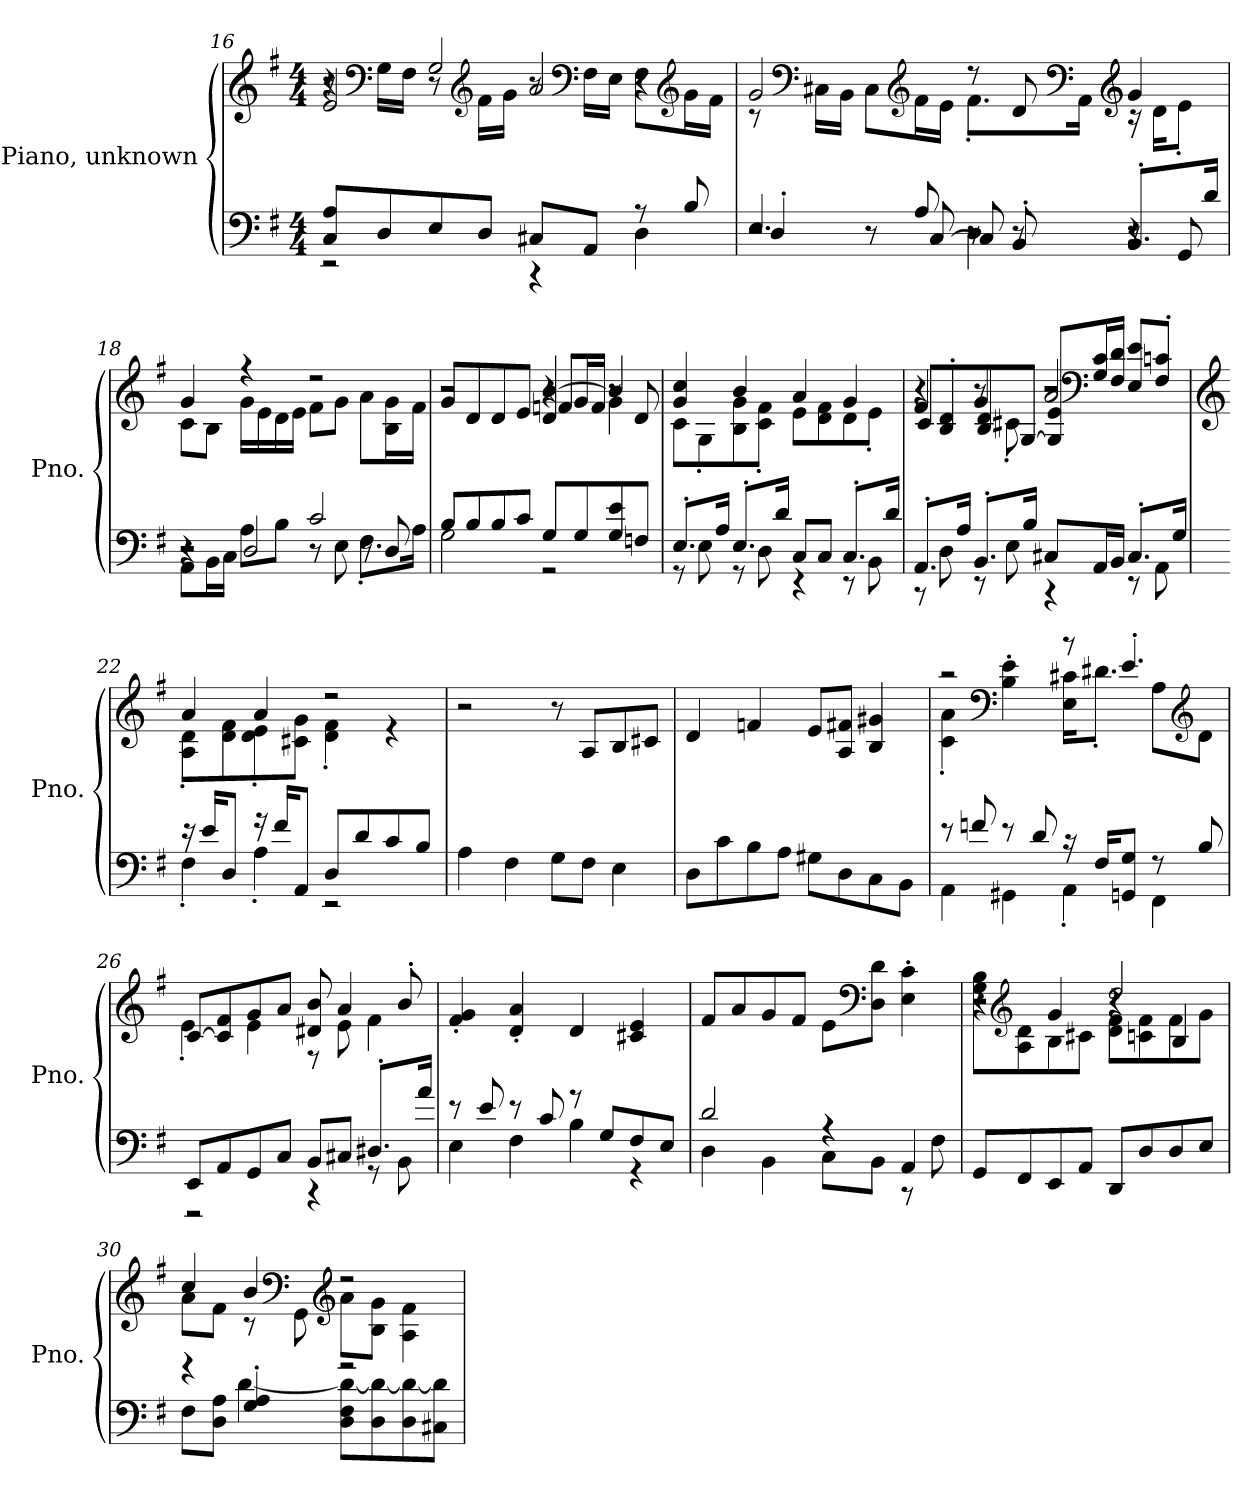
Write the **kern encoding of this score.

**kern	**kern
*part1	*part1
*staff2	*staff1
*I"Piano, unknown	*
*I'Pno.	*
!!LO:LB:g=z
*clefF4	*clefG2
*k[f#]	*k[f#]
*M4/4	*M4/4
=16	=16
*^	*^
*	*	*	*^
8C/ 8A/L	2r	2e/	8r	4r
*	*	*clefF4	*	*
8D/	.	.	16G\LL	.
.	.	.	16F#\JJ	.
8E/	.	.	8r	2G/
*	*	*clefG2	*	*
8D/J	.	.	16f#\LL	.
.	.	.	16g\JJ	.
8C#X/L	4r	2a/	8r	.
*	*	*clefF4	*	*
8AA/J	.	.	16F#\LL	.
.	.	.	16E\JJ	.
8r	4D\	.	8F#\L	4r
*	*	*clefG2	*	*
8B/	.	.	16g\L	.
.	.	.	16f#\JJ	.
*	*	*	*v	*v
=17	=17	=17	=17
*	*^	*	*
4.E/	2r	4D'/	2g/	8r
*	*	*	*clefF4	*
.	.	.	.	16C#X\LL
.	.	.	.	16BB\JJ
.	.	8r	.	8C#\L
*	*	*	*clefG2	*
8A/	.	[8C/	.	16f#\L
.	.	.	.	16e\JJ
8r	4D\	8C/]	8r	8.f#'\L
8BB'/	.	8r	8d/	.
*	*	*	*clefF4	*
.	.	.	.	16AA\Jk
*	*	*	*clefG2	*
8.BB'/L	4r	8r	4g/	16r
.	.	.	.	16d\KL
.	.	8GG/	.	8e'\J
16d/Jk	.	.	.	.
!!LO:PB:g=z	!!
=18	=18	=18	=18	=18
2r	8AA\L	4r	4g/	8c\L
.	16BB\L	.	.	8B\J
.	16C\JJ	.	.	.
.	8A\L	2D/	4r	16g\LL
.	.	.	.	16e\
.	8B\J	.	.	16d\
.	.	.	.	16e\JJ
2c/	8r	.	2r	8f#\L
.	8E\	.	.	8g\J
.	8.F#'\L	8r	.	8a\L
.	.	8D/	.	16B\ 16g\L
.	16A\Jk	.	.	16f#\JJ
*	*v	*v	*	*
=19	=19	=19	=19
*	*	*	*^
8B/L	2G\	2r	2r	8g/L
8B/	.	.	.	8d/
8B/	.	.	.	8d/
8c/J	.	.	.	8e/J
8G/L	2r	4d/ [4b/	4r	8fn/L
8G/	.	.	.	16g/L
.	.	.	.	16f/JJ
8G/ 8e/	.	4b/]	4g\	8r
8Fn/J	.	.	.	8d/
*	*	*	*v	*v
=20	=20	=20	=20
8.E'/L	8r	4g/ 4cc/	8c\L
.	8E\	.	8G'\
16A/Jk	.	.	.
8.E'/L	8r	4b/	8B\ 8g\
.	8D\	.	8c\' 8f#\'J
16d/Jk	.	.	.
8C/L	4r	4a/	8e\L
8C/J	.	.	8d\ 8f#\
8.C'/L	8r	4g/	8d\
.	8BB\	.	8e'\J
16d/Jk	.	.	.
!!LO:LB:g=z
=21	=21	=21	=21
*	*	*	*^
8.AA'/L	8r	4f#/	4r	8c/L
.	8D\	.	.	8B/' 8d/'
16A/Jk	.	.	.	.
8.BB'/L	8r	4g/	8r	8B/ 8d/
.	8E\	.	8c#X'\	[8G/J
16B/Jk	.	.	.	.
8C#X/L	4r	2a/	2r	8G/] 8e/L
*	*	*clefF4	*	*
16AA/L	.	.	.	16G/ 16c#/L
16BB/JJ	.	.	.	16F#/ 16d/JJ
8.C#'/L	8r	.	.	8E/ 8e/L
.	8AA\	.	.	8F#/' 8cn/'J
16G/Jk	.	.	.	.
*	*	*v	*v	*v
=22	=22	=22
*	*	*clefG2
*	*	*^
16r	4F#'\	4a/	8A\' 8d\'L
16e/KL	.	.	.
8D/J	.	.	8d\ 8f#\
16r	4A'\	4a/	8d\' 8e\'
16f#/KL	.	.	.
8AA/J	.	.	8c#X\ 8g\J
8D/L	2r	2r	4d\' 4f#\'
8d/	.	.	.
8c/	.	.	4r
8B/J	.	.	.
*v	*v	*	*
*	*v	*v
=23	=23
4A\	2r
4F#\	.
8G\L	8r
8F#\J	8A/L
4E\	8B/
.	8c#X/J
!!LO:LB:g=z
=24	=24
8D\L	4d/
8c\	.
8B\	4fn/
8A\J	.
8G#X\L	8e/L
8D\	8A/ 8f#X/J
8C\	4B/ 4g#X/
8BB\J	.
=25	=25
*^	*^
8r	4AA\	2r	4c\' 4a\'
8fn/	.	.	.
*	*	*clefF4	*
8r	4GG#X\	.	4B\' 4e\'
8d/	.	.	.
16r	4AA'\	8r	16E\ 16c#X\KL
16F#/KL	.	.	8.d#X'\J
8GGn/ 8G/J	.	4.e'/	.
8r	4FF#\	.	8A\L
*	*	*clefG2	*
8B/	.	.	8d#\J
=26	=26	=26	=26
8EE/L	2r	[8c/L	4e'\
8AA/	.	8c/] 8f#/	.
8GG/	.	8g/	4e\
8C/J	.	8a/J	.
8BB/L	4r	8d#X/ 8b/	8r
8C#X/J	.	4a/	8e\
8.D#X'/L	8r	.	4f#\
.	8BB\	8b'/	.
16a/Jk	.	.	.
*	*	*v	*v
!!LO:LB:g=z
=27	=27	=27
8r	4E\	4f#/' 4g/'
8e/	.	.
8r	4F#\	4d/' 4a/'
8c/	.	.
8r	4B\	4d/
8G/L	.	.
8F#/	4r	4c#X/ 4e/
8E/J	.	.
=28	=28	=28
2d/	4D\	8f#/L
.	.	8a/
.	4BB\	8g/
.	.	8f#/J
4r	8C\L	8e\L
*	*	*clefF4
.	8BB\J	8D\ 8d\J
4AA/	8r	4E\' 4c\'
.	8F#\	.
*v	*v	*
=29	=29
*	*^
*	*	*^
8GG/L	4r	8G\ 8B\L	2r
*	*clefG2	*	*
8FF#/	.	8A\ 8d\	.
8EE/	4g/	8B\	.
8AA/J	.	8c#X\J	.
8DD/L	2dd/	8d\ 8f#\L	4r
8D/	.	8cn\ 8f#\	.
8D/	.	8f#\	4B/
8E/J	.	8g\J	.
*	*	*v	*v
!!LO:LB:g=z
=30	=30	=30
*^	*	*
4r	8F#\L	4cc/	8a\L
.	8D\ 8A\J	.	8f#\J
4G/' 4A/'	[4d\	4b/	8r
*	*	*clefF4	*
.	.	.	8GG\
*	*	*clefG2	*
2r	8D\ 8F#\ 8d\_L	2r	8a\L
.	8D\ 8d\_	.	8B\ 8g\J
.	8D\ 8d\_	.	4A\ 4f#\
.	8C#X\ 8d\]J	.	.
*v	*v	*	*
*	*v	*v
=	=
*-	*-
